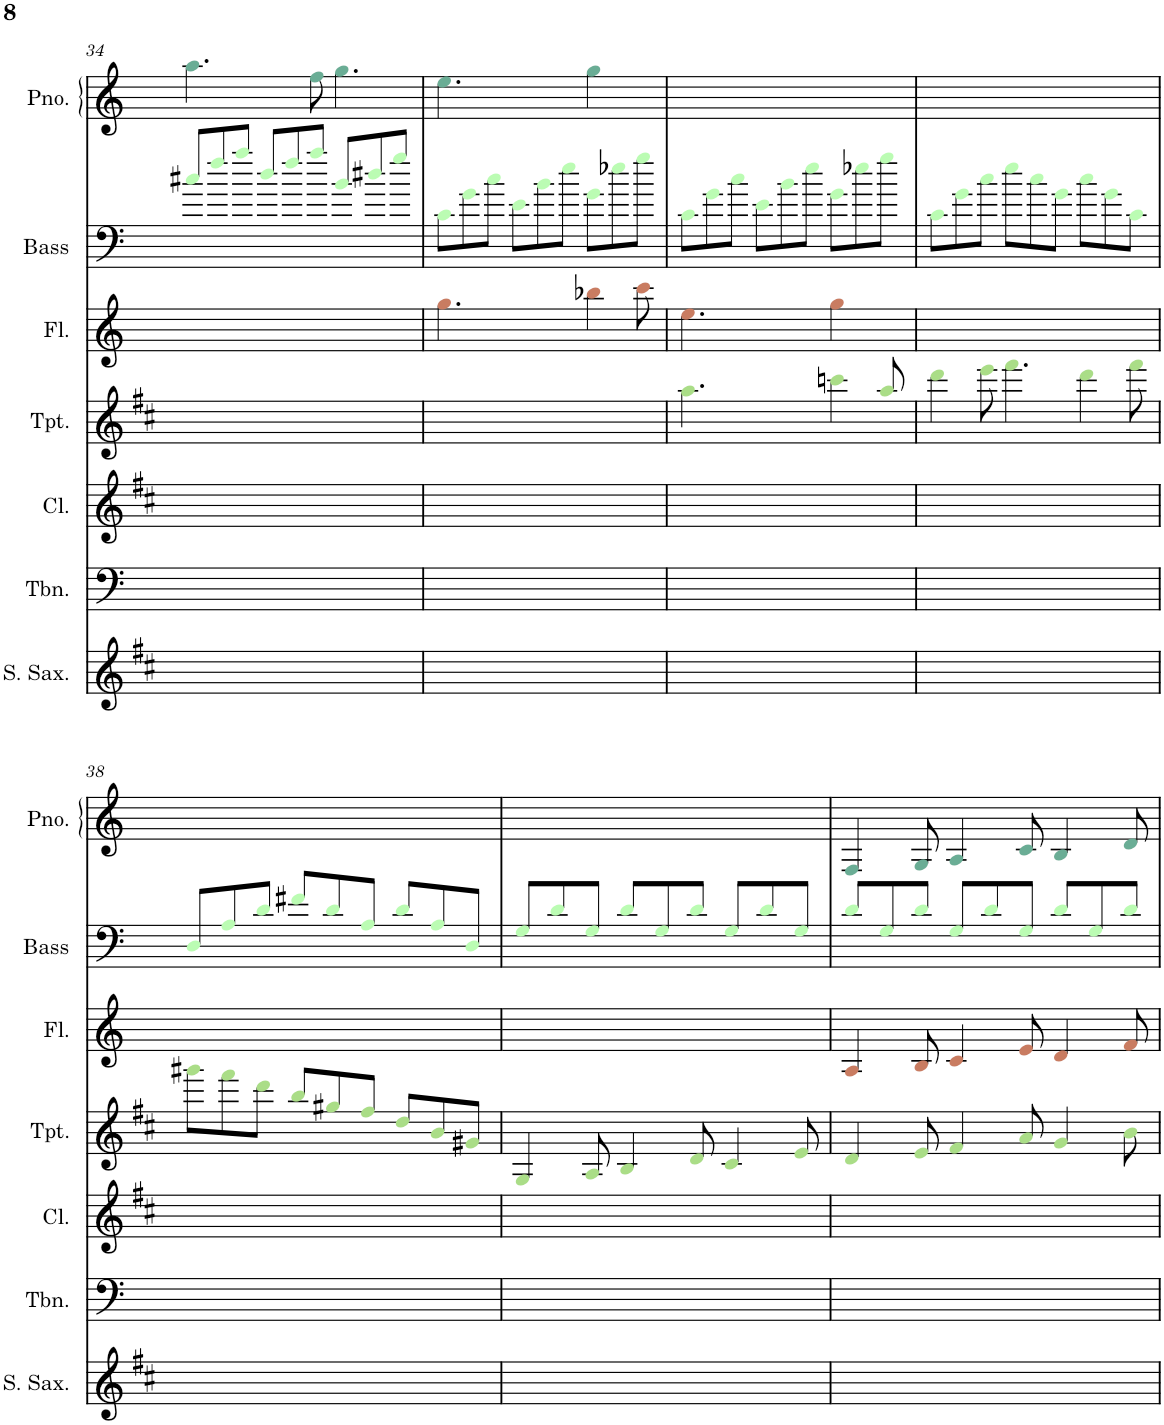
**kern	**kern	**kern	**kern	**kern	**kern	**kern
*part7	*part6	*part5	*part4	*part3	*part2	*part1
*staff7	*staff6	*staff5	*staff4	*staff3	*staff2	*staff1
*I"Soprano Saxophone	*I"Trombone	*I"Clarinet	*I"Trumpet	*I"Flute	*I"Acoustic Bass	*I"Piano
*I'S. Sax.	*I'Tbn.	*I'Cl.	*I'Tpt.	*I'Fl.	*I'Bass	*I'Pno.
!!LO:PB:g=z
*clefG2	*clefF4	*clefG2	*clefG2	*clefG2	*clefF4	*clefG2
*Trd1c2	*	*Trd1c2	*Trd1c2	*	*Trd7c12	*
*k[f#c#]	*k[]	*k[f#c#]	*k[f#c#]	*k[]	*k[]	*k[]
*M9/8	*M9/8	*M9/8	*M9/8	*M9/8	*M9/8	*M9/8
=34	=34	=34	=34	=34	=34	=34
1ryy	1ryy	1ryy	1ryy	1ryy	8cc#Xi/L	4.aaj\
.	.	.	.	.	8ffi/	.
.	.	.	.	.	8aai/J	.
.	.	.	.	.	8ddi/L	4ryy
.	.	.	.	.	8ffi/	.
.	.	.	.	.	8aai/J	8ffj\
.	.	.	.	.	8bi/L	4.ggj\
.	.	.	.	.	8dd#Xi/	.
8ryy	8ryy	8ryy	8ryy	8ryy	8ggi/J	.
=35	=35	=35	=35	=35	=35	=35
1ryy	1ryy	1ryy	1ryy	4.ggZ\	8ci\L	4.eej\
.	.	.	.	.	8gi\	.
.	.	.	.	.	8cci\J	.
.	.	.	.	4.ryy	8ei\L	4.ryy
.	.	.	.	.	8bi\	.
.	.	.	.	.	8eei\J	.
.	.	.	.	4bb-XZ\	8gi\L	4ggj\
.	.	.	.	.	8ee-Xi\	.
8ryy	8ryy	8ryy	8ryy	8cccZ\	8ggi\J	8ryy
=36	=36	=36	=36	=36	=36	=36
1ryy	1ryy	1ryy	4.aaV\	4.eeZ\	8ci\L	1ryy
.	.	.	.	.	8gi\	.
.	.	.	.	.	8cci\J	.
.	.	.	4.ryy	4.ryy	8ei\L	.
.	.	.	.	.	8bi\	.
.	.	.	.	.	8eei\J	.
.	.	.	4cccnV\	4ggZ\	8gi\L	.
.	.	.	.	.	8ee-Xi\	.
8ryy	8ryy	8ryy	8aaV/	8ryy	8ggi\J	8ryy
=37	=37	=37	=37	=37	=37	=37
1ryy	1ryy	1ryy	4dddV\	1ryy	8ci\L	1ryy
.	.	.	.	.	8gi\	.
.	.	.	8eeeV\	.	8cci\J	.
.	.	.	4.fff#V\	.	8eei\L	.
.	.	.	.	.	8cci\	.
.	.	.	.	.	8gi\J	.
.	.	.	4dddV\	.	8cci\L	.
.	.	.	.	.	8gi\	.
8ryy	8ryy	8ryy	8fff#V\	8ryy	8ci\J	8ryy
!!LO:LB:g=z
=38	=38	=38	=38	=38	=38	=38
1ryy	1ryy	1ryy	8ggg#XV\L	1ryy	8Di/L	1ryy
.	.	.	8fff#V\	.	8Ai/	.
.	.	.	8dddV\J	.	8di/J	.
.	.	.	8bbV/L	.	8f#Xi/L	.
.	.	.	8gg#XV/	.	8di/	.
.	.	.	8ff#V/J	.	8Ai/J	.
.	.	.	8ddV/L	.	8di/L	.
.	.	.	8bV/	.	8Ai/	.
8ryy	8ryy	8ryy	8g#XV/J	8ryy	8Di/J	8ryy
=39	=39	=39	=39	=39	=39	=39
1ryy	1ryy	1ryy	4GV/	1ryy	8Gi/L	1ryy
.	.	.	.	.	8di/	.
.	.	.	8AV/	.	8Gi/J	.
.	.	.	4BV/	.	8di/L	.
.	.	.	.	.	8Gi/	.
.	.	.	8dV/	.	8di/J	.
.	.	.	4c#V/	.	8Gi/L	.
.	.	.	.	.	8di/	.
8ryy	8ryy	8ryy	8eV/	8ryy	8Gi/J	8ryy
=40	=40	=40	=40	=40	=40	=40
1ryy	1ryy	1ryy	4dV/	4AZ/	8di/L	4Fj/
.	.	.	.	.	8Gi/	.
.	.	.	8eV/	8BZ/	8di/J	8Gj/
.	.	.	4f#V/	4cZ/	8Gi/L	4Aj/
.	.	.	.	.	8di/	.
.	.	.	8aV/	8eZ/	8Gi/J	8cj/
.	.	.	4gV/	4dZ/	8di/L	4Bj/
.	.	.	.	.	8Gi/	.
8ryy	8ryy	8ryy	8bV\	8fZ/	8di/J	8dj/
=	=	=	=	=	=	=
*-	*-	*-	*-	*-	*-	*-
